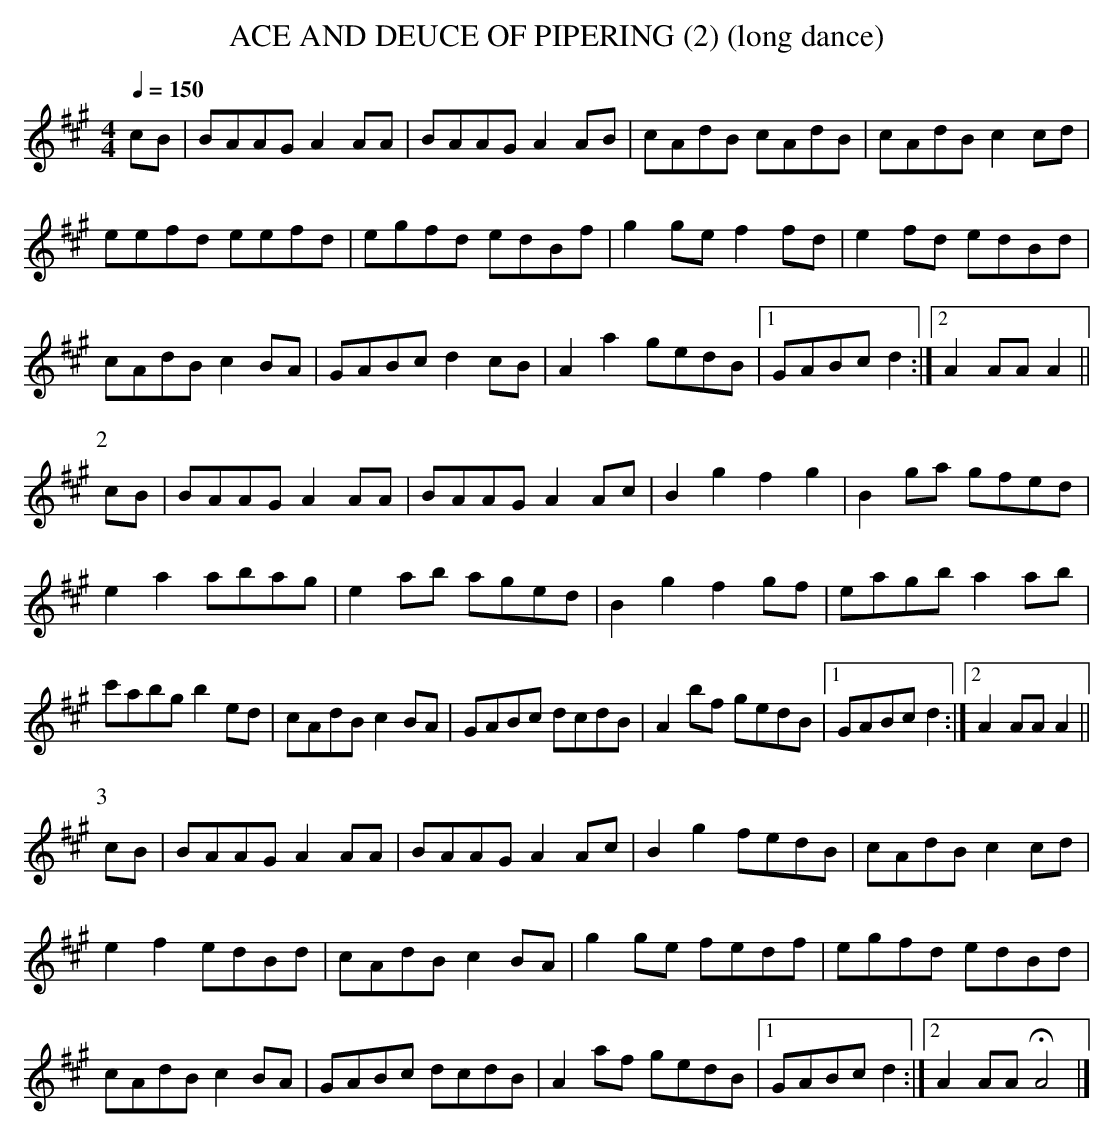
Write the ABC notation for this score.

X:1
T:ACE AND DEUCE OF PIPERING (2) (long dance)
Q:1/4=150
M:4/4
L:1/8 % dotted rhythm
K:A
cB|BAAG A2AA|BAAG A2AB|cAdB cAdB|cAdB c2cd|
eefd eefd|egfd edBf|g2ge f2fd|e2fd edBd|
cAdB c2BA|GABc d2cB|A2a2 gedB|1 GABc d2:|2 A2AA A2||
P:2
cB|BAAG A2AA|BAAG A2Ac|B2g2 f2g2|B2ga gfed|
e2a2 abag|e2ab aged|B2g2 f2gf|eagb a2ab|
c'abg b2ed|cAdB c2BA|GABc dcdB|A2bf gedB|1 GABc d2:|\
[2 A2AA A2||
P:3
cB|BAAG A2AA|BAAG A2Ac|B2g2 fedB|cAdB c2cd|
e2f2 edBd|cAdB c2BA|g2ge fedf|egfd edBd|
cAdB c2BA|GABc dcdB|A2af gedB|1 GABc d2:|\
[2 A2AA HA4|]
